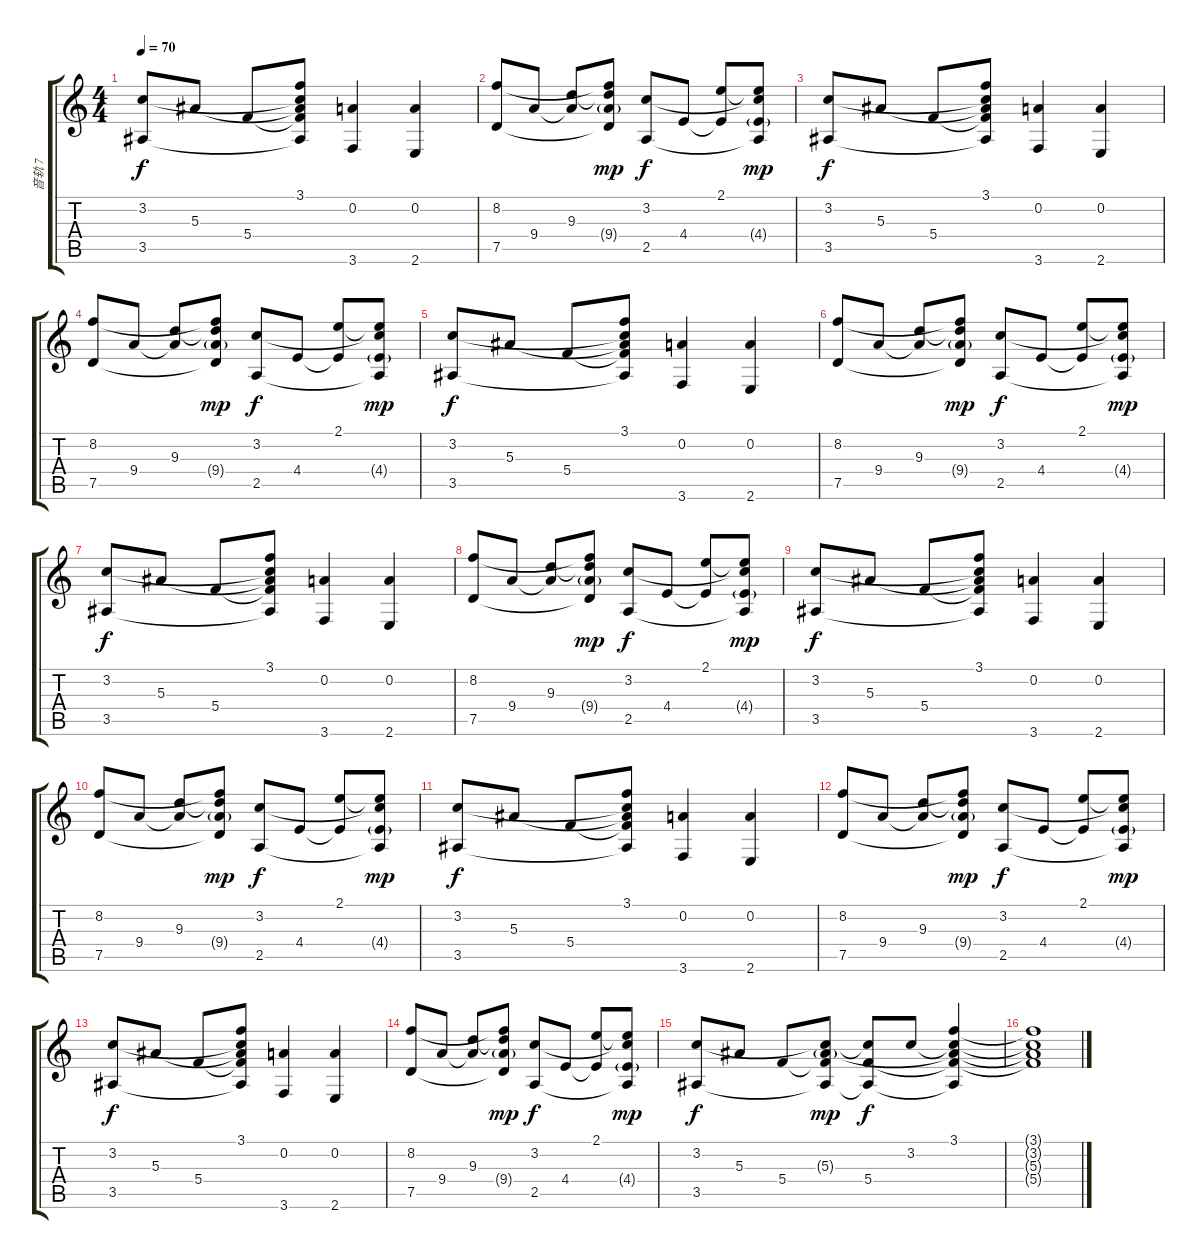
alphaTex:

\track ("音轨 7" "音轨 7") {instrument distortionguitar}
\staff {score tabs}
\tuning (D4 A3 F3 C3 G2 D2) {hide}
\ts (4 4)
\tempo 70
\clef g2
\ks c
(3.2 3.5).8{dy f} 5.3.8 5.4.8 (3.1 3.2{t} 5.3{t} 5.4{t} 3.5{t}).8 (0.2 3.6).4 (0.2 2.6).4 |
(8.2 7.5).8 9.4.8 (9.3 9.4{t}).8 (8.2{t} 9.3{t} 9.4{g} 7.5{t}).8{dy mp} (3.2 2.5).8{dy f} 4.4.8 (2.1 4.4{t}).8 (2.1{t} 3.2{t} 4.4{g} 2.5{t}).8{dy mp} |
(3.2 3.5).8{dy f} 5.3.8 5.4.8 (3.1 3.2{t} 5.3{t} 5.4{t} 3.5{t}).8 (0.2 3.6).4 (0.2 2.6).4 |
(8.2 7.5).8 9.4.8 (9.3 9.4{t}).8 (8.2{t} 9.3{t} 9.4{g} 7.5{t}).8{dy mp} (3.2 2.5).8{dy f} 4.4.8 (2.1 4.4{t}).8 (2.1{t} 3.2{t} 4.4{g} 2.5{t}).8{dy mp} |
(3.2 3.5).8{dy f} 5.3.8 5.4.8 (3.1 3.2{t} 5.3{t} 5.4{t} 3.5{t}).8 (0.2 3.6).4 (0.2 2.6).4 |
(8.2 7.5).8 9.4.8 (9.3 9.4{t}).8 (8.2{t} 9.3{t} 9.4{g} 7.5{t}).8{dy mp} (3.2 2.5).8{dy f} 4.4.8 (2.1 4.4{t}).8 (2.1{t} 3.2{t} 4.4{g} 2.5{t}).8{dy mp} |
(3.2 3.5).8{dy f} 5.3.8 5.4.8 (3.1 3.2{t} 5.3{t} 5.4{t} 3.5{t}).8 (0.2 3.6).4 (0.2 2.6).4 |
(8.2 7.5).8 9.4.8 (9.3 9.4{t}).8 (8.2{t} 9.3{t} 9.4{g} 7.5{t}).8{dy mp} (3.2 2.5).8{dy f} 4.4.8 (2.1 4.4{t}).8 (2.1{t} 3.2{t} 4.4{g} 2.5{t}).8{dy mp} |
(3.2 3.5).8{dy f} 5.3.8 5.4.8 (3.1 3.2{t} 5.3{t} 5.4{t} 3.5{t}).8 (0.2 3.6).4 (0.2 2.6).4 |
(8.2 7.5).8 9.4.8 (9.3 9.4{t}).8 (8.2{t} 9.3{t} 9.4{g} 7.5{t}).8{dy mp} (3.2 2.5).8{dy f} 4.4.8 (2.1 4.4{t}).8 (2.1{t} 3.2{t} 4.4{g} 2.5{t}).8{dy mp} |
(3.2 3.5).8{dy f} 5.3.8 5.4.8 (3.1 3.2{t} 5.3{t} 5.4{t} 3.5{t}).8 (0.2 3.6).4 (0.2 2.6).4 |
(8.2 7.5).8 9.4.8 (9.3 9.4{t}).8 (8.2{t} 9.3{t} 9.4{g} 7.5{t}).8{dy mp} (3.2 2.5).8{dy f} 4.4.8 (2.1 4.4{t}).8 (2.1{t} 3.2{t} 4.4{g} 2.5{t}).8{dy mp} |
(3.2 3.5).8{dy f} 5.3.8 5.4.8 (3.1 3.2{t} 5.3{t} 5.4{t} 3.5{t}).8 (0.2 3.6).4 (0.2 2.6).4 |
(8.2 7.5).8 9.4.8 (9.3 9.4{t}).8 (8.2{t} 9.3{t} 9.4{g} 7.5{t}).8{dy mp} (3.2 2.5).8{dy f} 4.4.8 (2.1 4.4{t}).8 (2.1{t} 3.2{t} 4.4{g} 2.5{t}).8{dy mp} |
(3.2 3.5).8{dy f} 5.3.8 5.4.8 (3.2{t} 5.3{g} 5.4{t} 3.5{t}).8{dy mp} (3.2{t} 5.4 3.5{t}).8{dy f} 3.2.8 (3.1 3.2{t} 5.3{t} 5.4{t} 3.5{t}).4 |
(3.1{t} 3.2{t} 5.3{t} 5.4{t}).1
